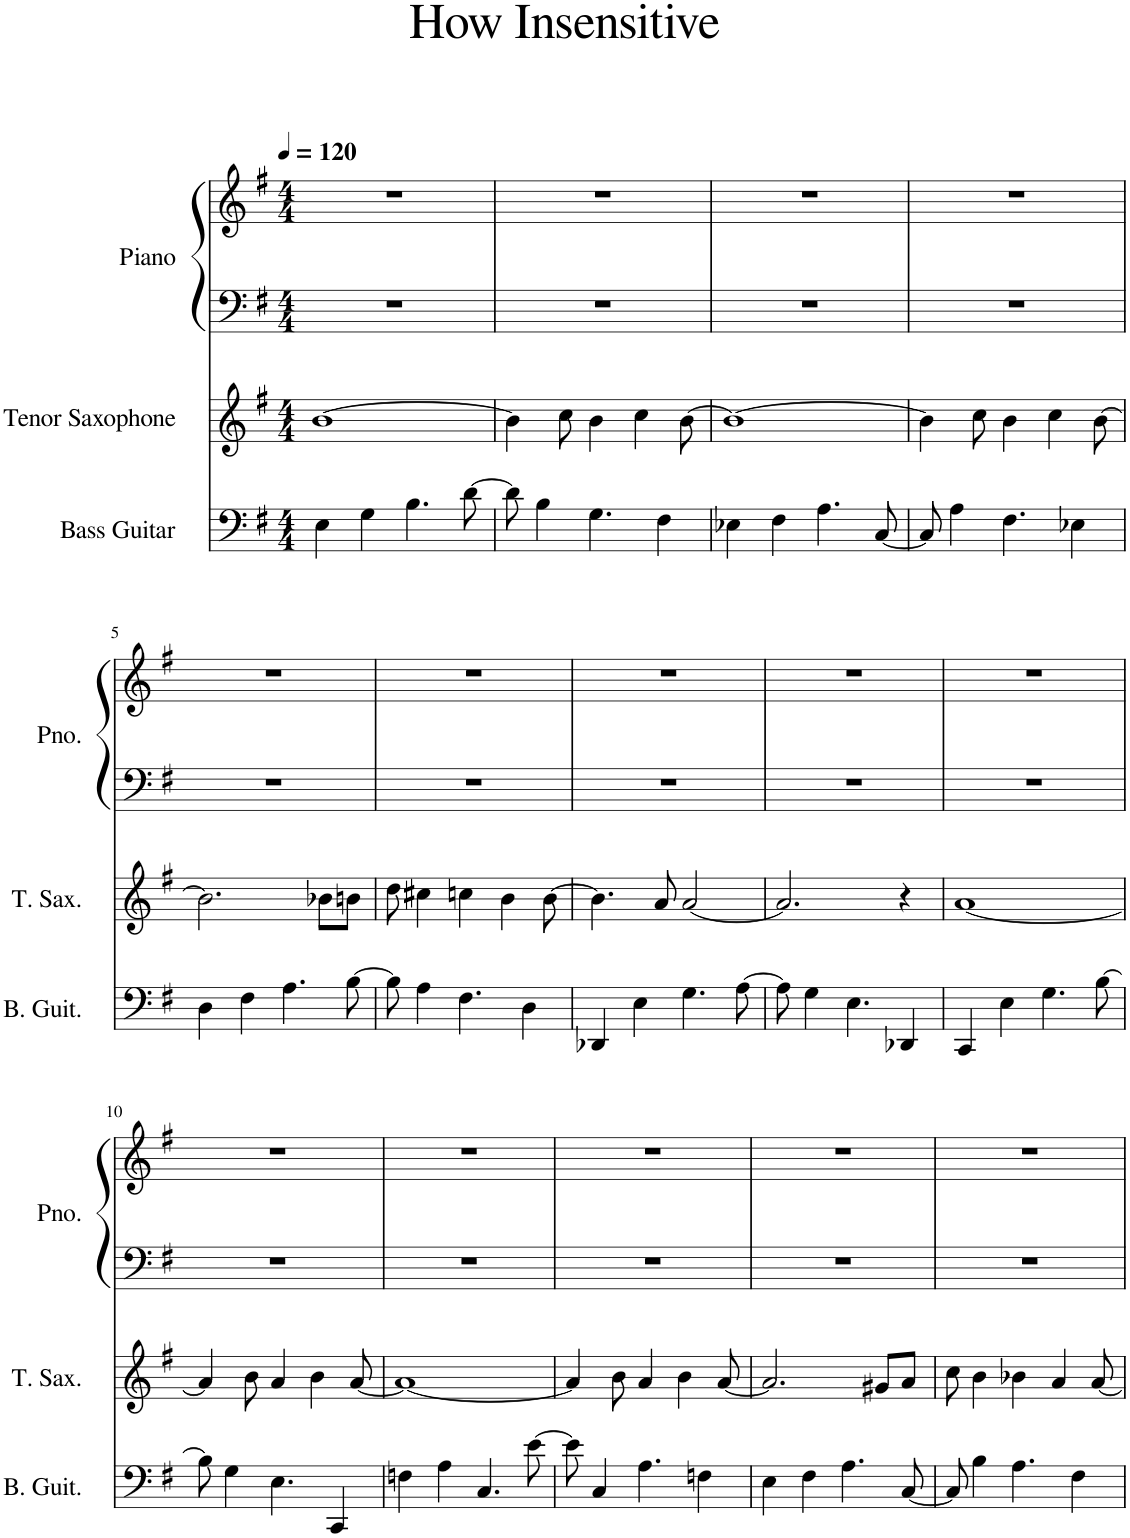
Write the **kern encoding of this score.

**kern	**kern	**kern	**kern
*part3	*part2	*part1	*part1
*staff4	*staff3	*staff2	*staff1
*I"Bass Guitar	*I"Tenor Saxophone	*I"Piano	*
*I'B. Guit.	*I'T. Sax.	*I'Pno.	*
*clefF4	*clefG2	*clefF4	*clefG2
*Trd7c12	*Trd8c14	*	*
*k[f#]	*k[f#]	*k[f#]	*k[f#]
*M4/4	*M4/4	*M4/4	*M4/4
*MM120	*MM120	*MM120	*MM120
=1	=1	=1	=1
4E\	[1b	1r	1r
4G\	.	.	.
4.B\	.	.	.
[8d\	.	.	.
=2	=2	=2	=2
8d\]	4b\]	1r	1r
4B\	.	.	.
.	8cc\	.	.
4.G\	4b\	.	.
.	4cc\	.	.
4F#\	.	.	.
.	[8b\	.	.
=3	=3	=3	=3
4E-X\	1b_	1r	1r
4F#\	.	.	.
4.A\	.	.	.
[8C/	.	.	.
=4	=4	=4	=4
8C/]	4b\]	1r	1r
4A\	.	.	.
.	8cc\	.	.
4.F#\	4b\	.	.
.	4cc\	.	.
4E-X\	.	.	.
.	[8b\	.	.
!!LO:LB:g=z
=5	=5	=5	=5
4D\	2.b\]	1r	1r
4F#\	.	.	.
4.A\	.	.	.
.	8b-X\L	.	.
[8B\	8bn\J	.	.
=6	=6	=6	=6
8B\]	8dd\	1r	1r
4A\	4cc#X\	.	.
4.F#\	4ccn\	.	.
.	4b\	.	.
4D\	.	.	.
.	[8b\	.	.
=7	=7	=7	=7
4DD-X/	4.b\]	1r	1r
4E\	.	.	.
.	8a/	.	.
4.G\	[2a/	.	.
[8A\	.	.	.
=8	=8	=8	=8
8A\]	2.a/]	1r	1r
4G\	.	.	.
4.E\	.	.	.
4DD-X/	4r	.	.
=9	=9	=9	=9
4CC/	[1a	1r	1r
4E\	.	.	.
4.G\	.	.	.
[8B\	.	.	.
!!LO:LB:g=z
=10	=10	=10	=10
8B\]	4a/]	1r	1r
4G\	.	.	.
.	8b\	.	.
4.E\	4a/	.	.
.	4b\	.	.
4CC/	.	.	.
.	[8a/	.	.
=11	=11	=11	=11
4Fn\	1a_	1r	1r
4A\	.	.	.
4.C/	.	.	.
[8e\	.	.	.
=12	=12	=12	=12
8e\]	4a/]	1r	1r
4C/	.	.	.
.	8b\	.	.
4.A\	4a/	.	.
.	4b\	.	.
4Fn\	.	.	.
.	[8a/	.	.
=13	=13	=13	=13
4E\	2.a/]	1r	1r
4F#\	.	.	.
4.A\	.	.	.
.	8g#X/L	.	.
[8C/	8a/J	.	.
=14	=14	=14	=14
8C/]	8cc\	1r	1r
4B\	4b\	.	.
4.A\	4b-X\	.	.
.	4a/	.	.
4F#\	.	.	.
.	[8a/	.	.
=	=	=	=
*-	*-	*-	*-
